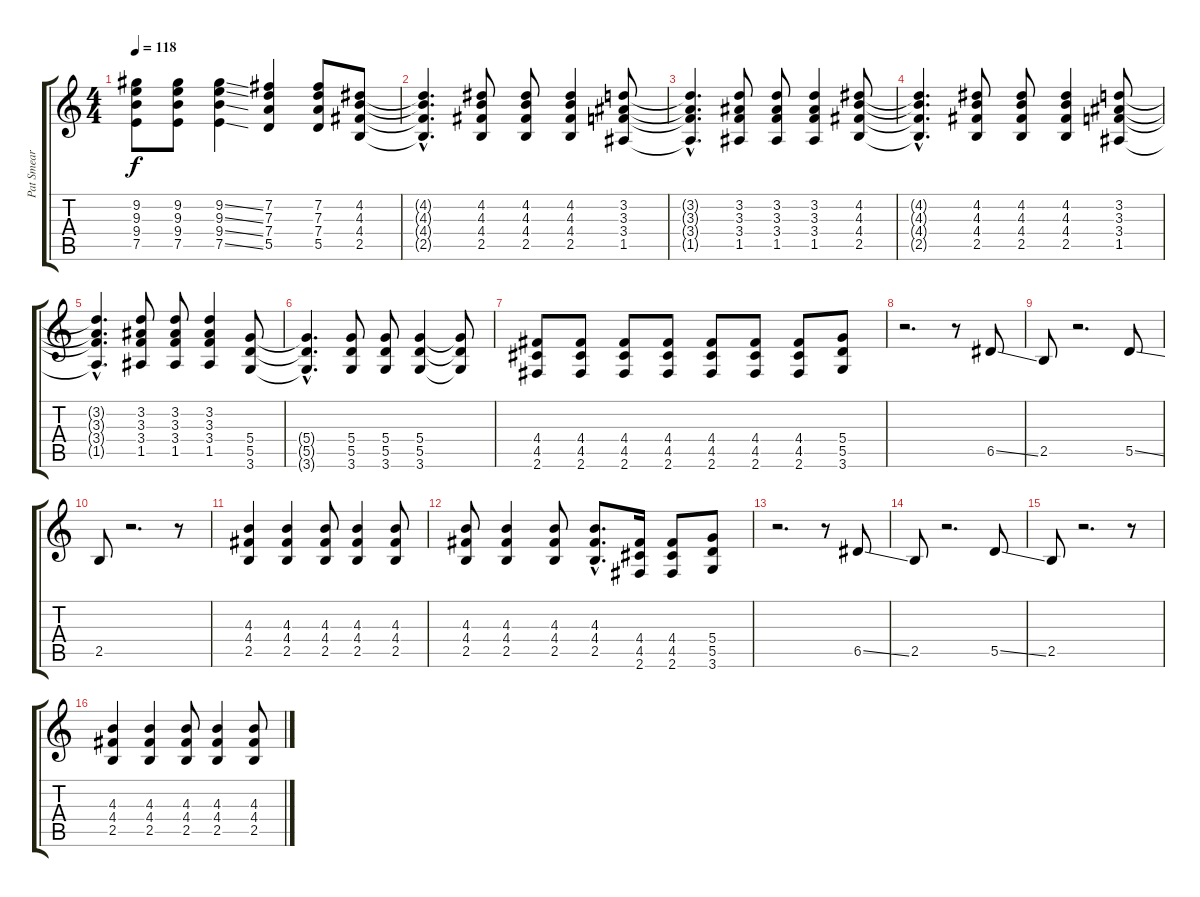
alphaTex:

\track ("Pat Smear (Guitare)" "Pat Smear ") {instrument electricguitarclean}
\staff {score tabs}
\tuning (E4 B3 G3 D3 A2 E2) {hide}
\ts (4 4)
\tempo 118
\clef g2
\ks c
(9.2{t} 9.3{t} 9.4{t} 7.5{t}).8{dy f} (9.2 9.3 9.4 7.5).8 (9.2{ss} 9.3{ss} 9.4{ss} 7.5{ss}).4 (7.2 7.3 7.4 5.5).4 (7.2 7.3 7.4 5.5).8 (4.2 4.3 4.4 2.5).8 |
(4.2{hac t} 4.3{hac t} 4.4{hac t} 2.5{hac t}).4{d} (4.2 4.3 4.4 2.5).8 (4.2 4.3 4.4 2.5).8 (4.2 4.3 4.4 2.5).4 (3.2 3.3 3.4 1.5).8 |
(3.2{hac t} 3.3{hac t} 3.4{hac t} 1.5{hac t}).4{d} (3.2 3.3 3.4 1.5).8 (3.2 3.3 3.4 1.5).8 (3.2 3.3 3.4 1.5).4 (4.2 4.3 4.4 2.5).8 |
(4.2{hac t} 4.3{hac t} 4.4{hac t} 2.5{hac t}).4{d} (4.2 4.3 4.4 2.5).8 (4.2 4.3 4.4 2.5).8 (4.2 4.3 4.4 2.5).4 (3.2 3.3 3.4 1.5).8 |
(3.2{hac t} 3.3{hac t} 3.4{hac t} 1.5{hac t}).4{d} (3.2 3.3 3.4 1.5).8 (3.2 3.3 3.4 1.5).8 (3.2 3.3 3.4 1.5).4 (5.4 5.5 3.6).8 |
(5.4{hac t} 5.5{hac t} 3.6{hac t}).4{d} (5.4 5.5 3.6).8 (5.4 5.5 3.6).8 (5.4 5.5 3.6).4 (5.4{t} 5.5{t} 3.6{t}).8 |
(4.4 4.5 2.6).8 (4.4 4.5 2.6).8 (4.4 4.5 2.6).8 (4.4 4.5 2.6).8 (4.4 4.5 2.6).8 (4.4 4.5 2.6).8 (4.4 4.5 2.6).8 (5.4 5.5 3.6).8 |
r.2{d volume 14 instrument electricguitarclean} r.8 6.5{ss}.8 |
2.5.8 r.2{d} 5.5{ss}.8 |
2.5.8 r.2{d} r.8 |
(4.3 4.4 2.5).4{volume 11 instrument distortionguitar} (4.3 4.4 2.5).4 (4.3 4.4 2.5).8 (4.3 4.4 2.5).4 (4.3 4.4 2.5).8 |
(4.3 4.4 2.5).8 (4.3 4.4 2.5).4 (4.3 4.4 2.5).8 (4.3{hac} 4.4{hac} 2.5{hac}).8{d} (4.4 4.5 2.6).16 (4.4 4.5 2.6).8 (5.4 5.5 3.6).8 |
r.2{d volume 14 instrument electricguitarclean} r.8 6.5{ss}.8 |
2.5.8 r.2{d} 5.5{ss}.8 |
2.5.8 r.2{d} r.8 |
(4.3 4.4 2.5).4{volume 11 instrument distortionguitar} (4.3 4.4 2.5).4 (4.3 4.4 2.5).8 (4.3 4.4 2.5).4 (4.3 4.4 2.5).8
